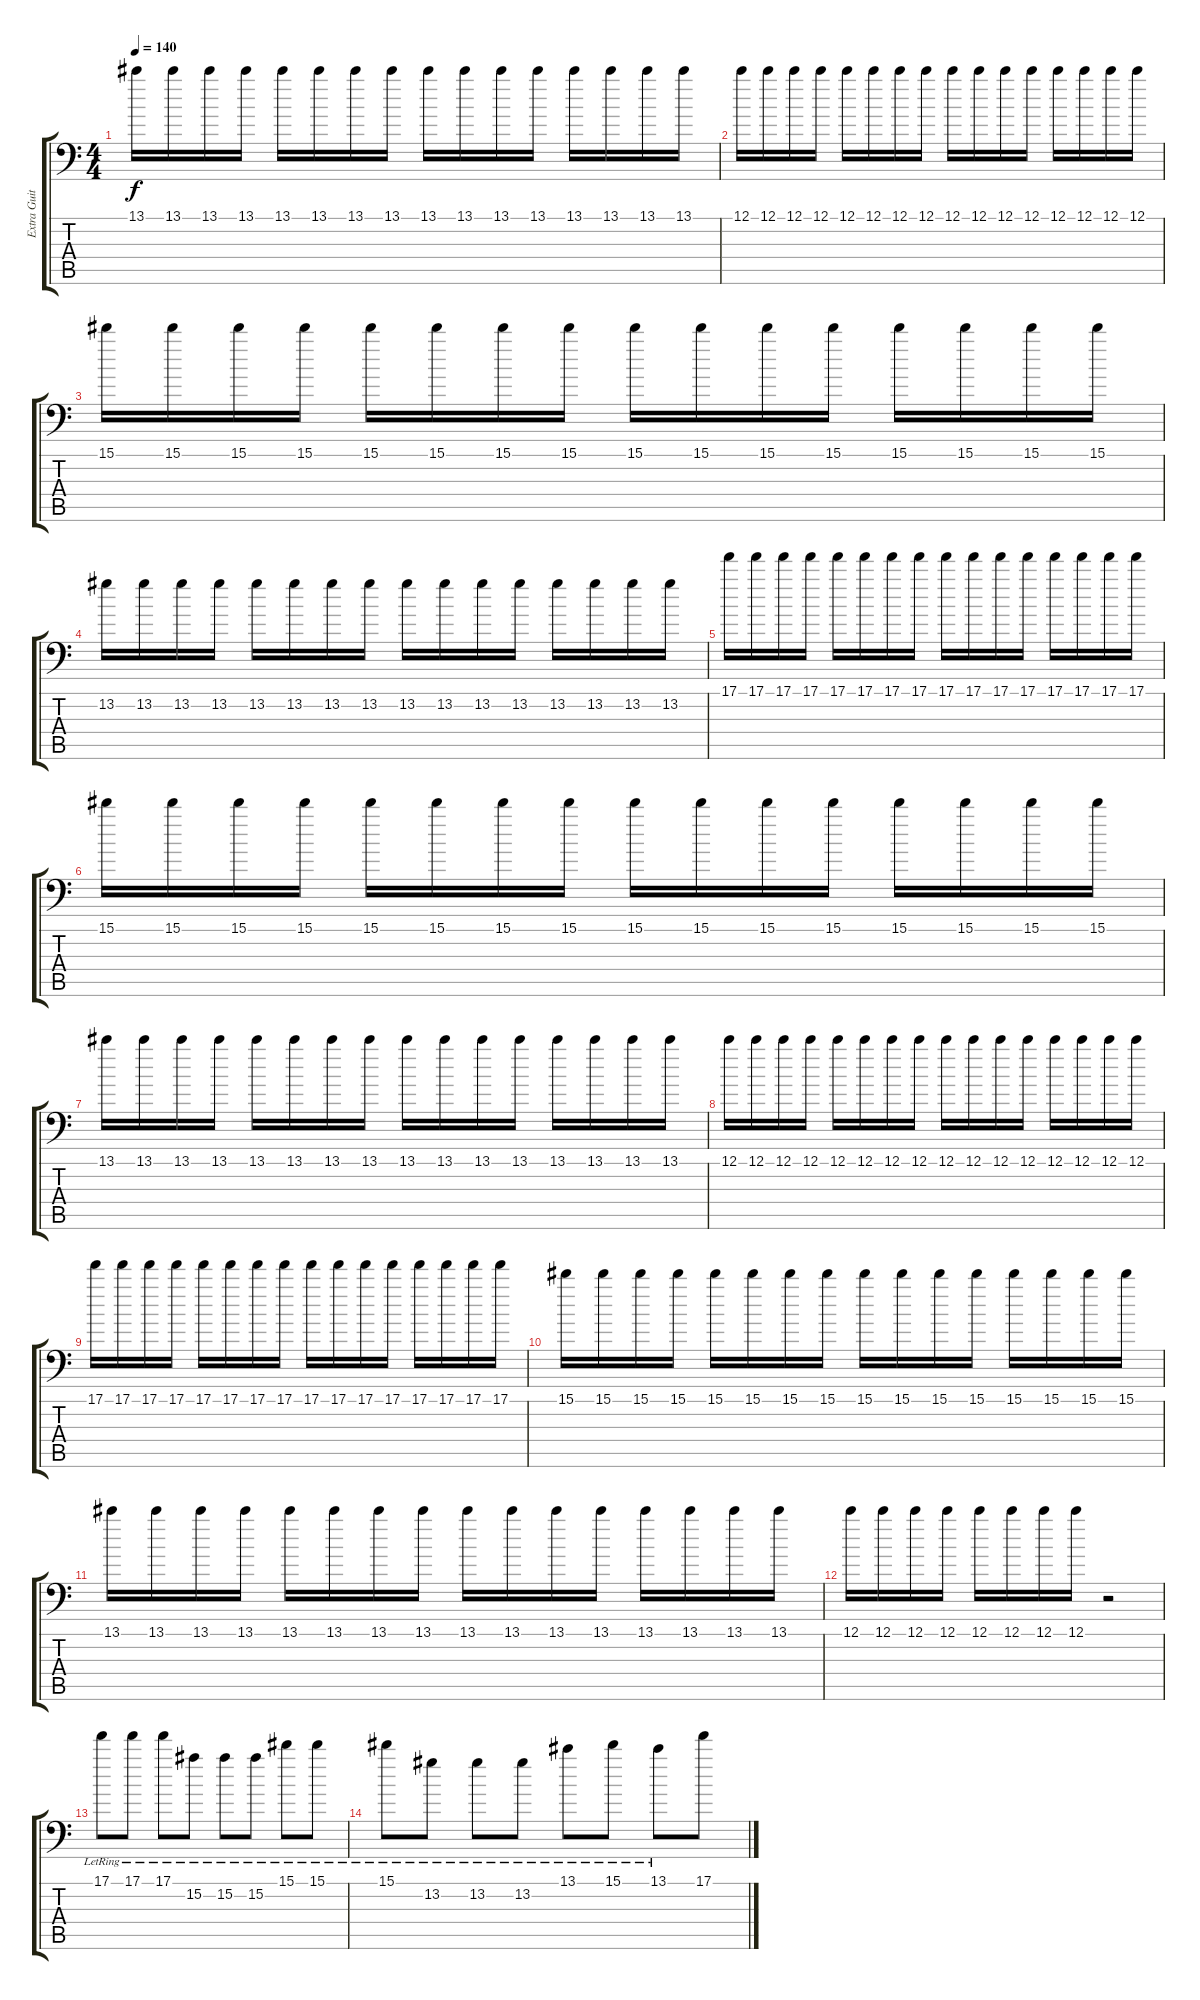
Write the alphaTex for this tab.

\track ("Extra Guitar" "Extra Guit") {instrument distortionguitar}
\staff {score tabs}
\tuning (C4 G3 Eb3 Bb2 F2 Bb1) {hide}
\ts (4 4)
\tempo 140
\clef f4
\ks c
13.1.16{dy f} 13.1.16 13.1.16 13.1.16 13.1.16 13.1.16 13.1.16 13.1.16 13.1.16 13.1.16 13.1.16 13.1.16 13.1.16 13.1.16 13.1.16 13.1.16 |
12.1.16 12.1.16 12.1.16 12.1.16 12.1.16 12.1.16 12.1.16 12.1.16 12.1.16 12.1.16 12.1.16 12.1.16 12.1.16 12.1.16 12.1.16 12.1.16 |
15.1.16 15.1.16 15.1.16 15.1.16 15.1.16 15.1.16 15.1.16 15.1.16 15.1.16 15.1.16 15.1.16 15.1.16 15.1.16 15.1.16 15.1.16 15.1.16 |
13.2.16 13.2.16 13.2.16 13.2.16 13.2.16 13.2.16 13.2.16 13.2.16 13.2.16 13.2.16 13.2.16 13.2.16 13.2.16 13.2.16 13.2.16 13.2.16 |
17.1.16 17.1.16 17.1.16 17.1.16 17.1.16 17.1.16 17.1.16 17.1.16 17.1.16 17.1.16 17.1.16 17.1.16 17.1.16 17.1.16 17.1.16 17.1.16 |
15.1.16 15.1.16 15.1.16 15.1.16 15.1.16 15.1.16 15.1.16 15.1.16 15.1.16 15.1.16 15.1.16 15.1.16 15.1.16 15.1.16 15.1.16 15.1.16 |
13.1.16 13.1.16 13.1.16 13.1.16 13.1.16 13.1.16 13.1.16 13.1.16 13.1.16 13.1.16 13.1.16 13.1.16 13.1.16 13.1.16 13.1.16 13.1.16 |
12.1.16 12.1.16 12.1.16 12.1.16 12.1.16 12.1.16 12.1.16 12.1.16 12.1.16 12.1.16 12.1.16 12.1.16 12.1.16 12.1.16 12.1.16 12.1.16 |
17.1.16 17.1.16 17.1.16 17.1.16 17.1.16 17.1.16 17.1.16 17.1.16 17.1.16 17.1.16 17.1.16 17.1.16 17.1.16 17.1.16 17.1.16 17.1.16 |
15.1.16 15.1.16 15.1.16 15.1.16 15.1.16 15.1.16 15.1.16 15.1.16 15.1.16 15.1.16 15.1.16 15.1.16 15.1.16 15.1.16 15.1.16 15.1.16 |
13.1.16 13.1.16 13.1.16 13.1.16 13.1.16 13.1.16 13.1.16 13.1.16 13.1.16 13.1.16 13.1.16 13.1.16 13.1.16 13.1.16 13.1.16 13.1.16 |
12.1.16 12.1.16 12.1.16 12.1.16 12.1.16 12.1.16 12.1.16 12.1.16 r.2 |
17.1{lr}.8 17.1{lr}.8 17.1{lr}.8 15.2{lr}.8 15.2{lr}.8 15.2{lr}.8 15.1{lr}.8 15.1{lr}.8 |
15.1{lr}.8 13.2{lr}.8 13.2{lr}.8 13.2{lr}.8 13.1{lr}.8 15.1{lr}.8 13.1{lr}.8 17.1.8
